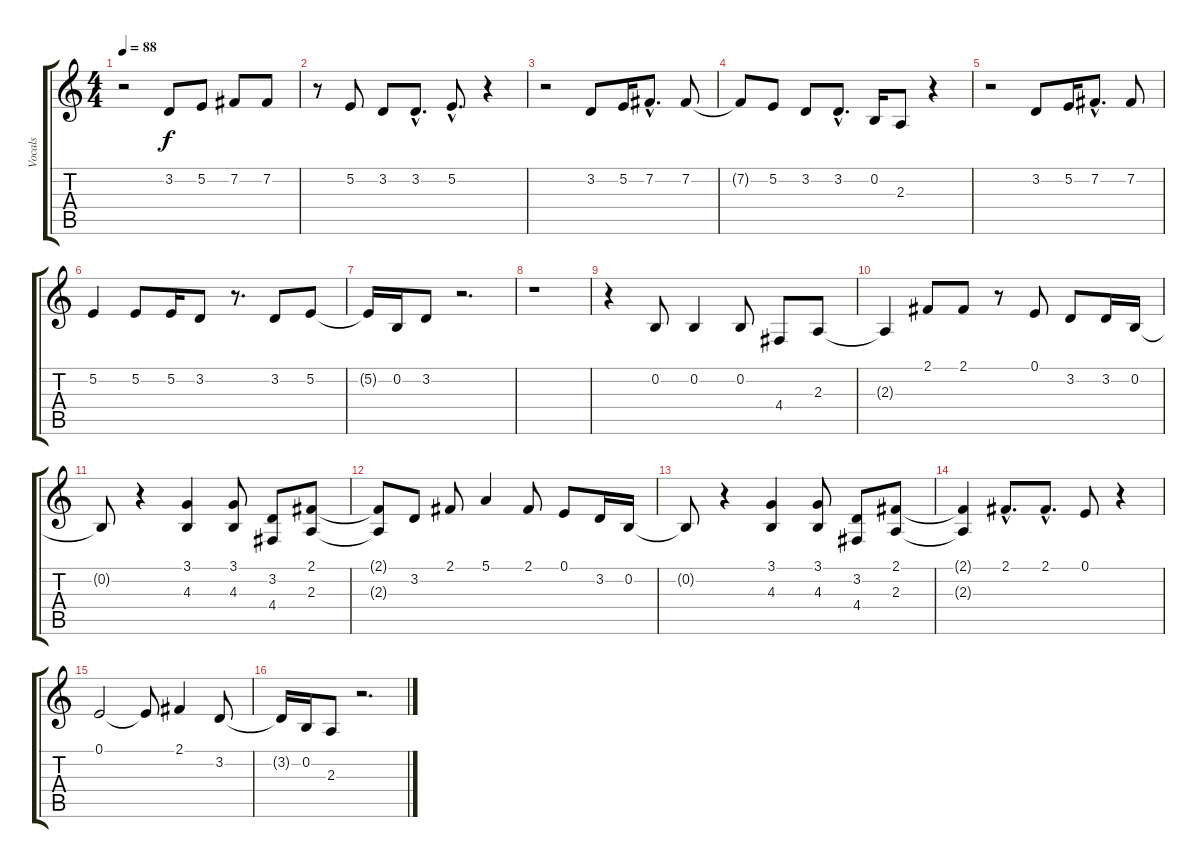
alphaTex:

\track ("Vocals" "Vocals") {instrument lead1square}
\staff {score tabs}
\tuning (E4 B3 G3 D3 A2 E2) {hide}
\ts (4 4)
\tempo 88
\clef g2
\ks c
r.2{dy f} 3.2.8 5.2.8 7.2.8 7.2.8 |
r.8 5.2.8 3.2.8 3.2{hac}.8{d} 5.2{hac}.8{d} r.4 |
r.2 3.2.8 5.2.16 7.2{hac}.8{d} 7.2.8 |
7.2{t}.8 5.2.8 3.2.8 3.2{hac}.8{d} 0.2.16 2.3.8 r.4 |
r.2 3.2.8 5.2.16 7.2{hac}.8{d} 7.2.8 |
5.2.4 5.2.8 5.2.16 3.2.8 r.8{d} 3.2.8 5.2.8 |
5.2{t}.16 0.2.16 3.2.8 r.2{d} |
r.1 |
r.4 0.2.8 0.2.4 0.2.8 4.4.8 2.3.8 |
2.3{t}.4 2.1.8 2.1.8 r.8 0.1.8 3.2.8 3.2.16 0.2.16 |
0.2{t}.8 r.4 (3.1 4.3).4 (3.1 4.3).8 (3.2 4.4).8 (2.1 2.3).8 |
(2.1{t} 2.3{t}).8 3.2.8 2.1.8 5.1.4 2.1.8 0.1.8 3.2.16 0.2.16 |
0.2{t}.8 r.4 (3.1 4.3).4 (3.1 4.3).8 (3.2 4.4).8 (2.1 2.3).8 |
(2.1{t} 2.3{t}).4 2.1{hac}.8{d} 2.1{hac}.8{d} 0.1.8 r.4 |
0.1.2 0.1{t}.8 2.1.4 3.2.8 |
3.2{t}.16 0.2.16 2.3.8 r.2{d}
